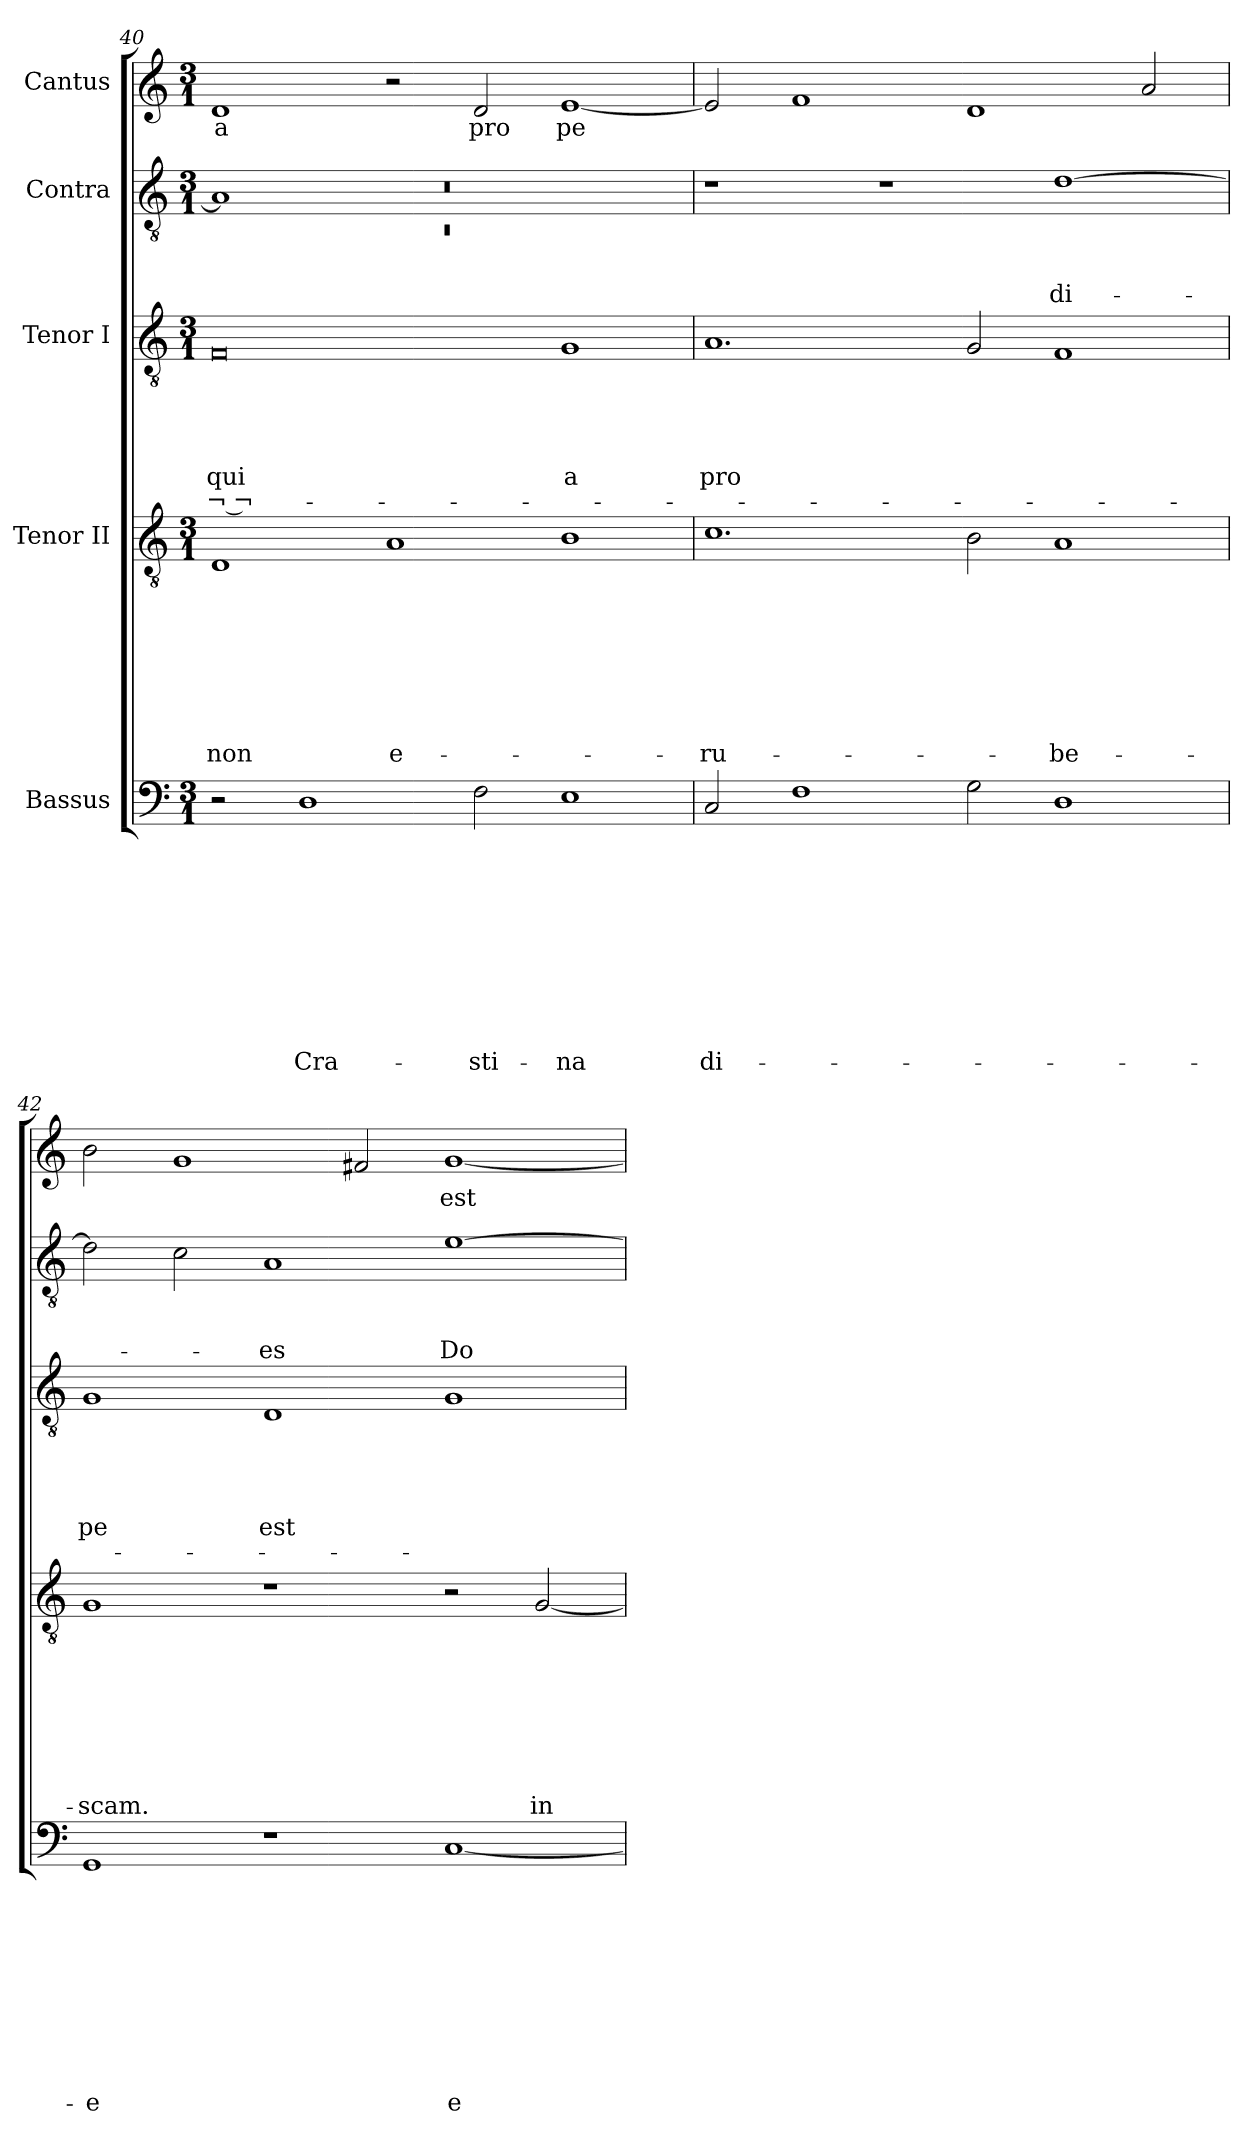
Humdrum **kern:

**kern	**text	**text	**text	**text	**text	**text	**text	**text	**text	**text	**kern	**text	**text	**text	**text	**text	**text	**text	**text	**kern	**text	**text	**text	**text	**text	**text	**kern	**text	**text	**text	**kern	**text
*part5	*part5	*part5	*part5	*part5	*part5	*part5	*part5	*part5	*part5	*part5	*part4	*part4	*part4	*part4	*part4	*part4	*part4	*part4	*part4	*part3	*part3	*part3	*part3	*part3	*part3	*part3	*part2	*part2	*part2	*part2	*part1	*part1
*staff5	*staff5	*staff5	*staff5	*staff5	*staff5	*staff5	*staff5	*staff5	*staff5	*staff5	*staff4	*staff4	*staff4	*staff4	*staff4	*staff4	*staff4	*staff4	*staff4	*staff3	*staff3	*staff3	*staff3	*staff3	*staff3	*staff3	*staff2	*staff2	*staff2	*staff2	*staff1	*staff1
*I"Bassus	*	*	*	*	*	*	*	*	*	*	*I"Tenor II	*	*	*	*	*	*	*	*	*I"Tenor I	*	*	*	*	*	*	*I"Contra	*	*	*	*I"Cantus	*
*clefF4	*	*	*	*	*	*	*	*	*	*	*clefGv2	*	*	*	*	*	*	*	*	*clefGv2	*	*	*	*	*	*	*clefGv2	*	*	*	*clefG2	*
*k[]	*	*	*	*	*	*	*	*	*	*	*k[]	*	*	*	*	*	*	*	*	*k[]	*	*	*	*	*	*	*k[]	*	*	*	*k[]	*
*C:	*	*	*	*	*	*	*	*	*	*	*C:	*	*	*	*	*	*	*	*	*C:	*	*	*	*	*	*	*C:	*	*	*	*C:	*
*M3/1	*	*	*	*	*	*	*	*	*	*	*M3/1	*	*	*	*	*	*	*	*	*M3/1	*	*	*	*	*	*	*M3/1	*	*	*	*M3/1	*
=40	=40	=40	=40	=40	=40	=40	=40	=40	=40	=40	=40	=40	=40	=40	=40	=40	=40	=40	=40	=40	=40	=40	=40	=40	=40	=40	=40	=40	=40	=40	=40	=40
*	*	*	*	*	*	*	*	*	*	*	*	*	*	*	*	*	*	*	*	*	*	*	*	*	*	*	*^	*	*	*	*	*
*	*	*	*	*	*	*	*	*	*	*	*	*	*	*	*	*	*	*	*	*	*	*	*	*	*	*	*	*^	*	*	*	*	*
!	!	!	!	!	!	!	!	!	!	!	!	!	!	!	!	!	!	!	!LO:LY:b	!	!	!	!	!	!LO:LY:b	!LO:LY:b	!	!LO:N:vis=1	!LO:N:vis=1	!	!	!	!	!LO:LY:b
2r	.	.	.	.	.	.	.	.	.	.	1D	.	.	.	.	.	.	.	non	0F	.	.	.	.	qui	-¬ ¬-	1A]	0.rC	0.r	.	.	.	1d	a
!	!	!	!	!	!	!	!	!	!	!LO:LY:b	!	!	!	!	!	!	!	!	!	!	!	!	!	!	!	!	!	!	!	!	!	!	!	!
1D	.	.	.	.	.	.	.	.	.	Cra-	.	.	.	.	.	.	.	.	.	.	.	.	.	.	.	.	.	.	.	.	.	.	.	.
!	!	!	!	!	!	!	!	!	!	!	!	!	!	!	!	!	!	!	!LO:LY:b:rj	!	!	!	!	!	!	!	!	!	!	!	!	!	!	!
.	.	.	.	.	.	.	.	.	.	.	1A	.	.	.	.	.	.	.	e-	.	.	.	.	.	.	.	0ryy	.	.	.	.	.	2r	.
!	!	!	!	!	!	!	!	!	!	!LO:LY:b	!	!	!	!	!	!	!	!	!	!	!	!	!	!	!	!	!	!	!	!	!	!	!	!LO:LY:b
2F\	.	.	.	.	.	.	.	.	.	-sti-	.	.	.	.	.	.	.	.	.	.	.	.	.	.	.	.	.	.	.	.	.	.	2d/	pro
!	!	!	!	!	!	!	!	!	!	!LO:LY:b	!	!	!	!	!	!	!	!	!	!	!	!	!	!	!LO:LY:b	!	!	!	!	!	!	!	!	!LO:LY:b
1E	.	.	.	.	.	.	.	.	.	-na	1B	.	.	.	.	.	.	.	.	1G	.	.	.	.	a	.	.	.	.	.	.	.	[<1e	pe
*	*	*	*	*	*	*	*	*	*	*	*	*	*	*	*	*	*	*	*	*	*	*	*	*	*	*	*v	*v	*v	*	*	*	*	*
=41	=41	=41	=41	=41	=41	=41	=41	=41	=41	=41	=41	=41	=41	=41	=41	=41	=41	=41	=41	=41	=41	=41	=41	=41	=41	=41	=41	=41	=41	=41	=41	=41
!	!	!	!	!	!	!	!	!	!	!LO:LY:b	!	!	!	!	!	!	!	!	!LO:LY:b	!	!	!	!	!	!LO:LY:b	!	!	!	!	!	!	!
2C/	.	.	.	.	.	.	.	.	.	di-	1.c	.	.	.	.	.	.	.	-ru-	1.A	.	.	.	.	pro	.	1r	.	.	.	2e/]	.
1F	.	.	.	.	.	.	.	.	.	.	.	.	.	.	.	.	.	.	.	.	.	.	.	.	.	.	.	.	.	.	1f	.
.	.	.	.	.	.	.	.	.	.	.	.	.	.	.	.	.	.	.	.	.	.	.	.	.	.	.	1r	.	.	.	.	.
2G\	.	.	.	.	.	.	.	.	.	.	2B\	.	.	.	.	.	.	.	.	2G/	.	.	.	.	.	.	.	.	.	.	1d	.
!	!	!	!	!	!	!	!	!	!	!	!	!	!	!	!	!	!	!	!LO:LY:b	!	!	!	!	!	!	!	!	!	!	!LO:LY:b	!	!
1D	.	.	.	.	.	.	.	.	.	.	1A	.	.	.	.	.	.	.	-be-	1F	.	.	.	.	.	.	[<1d	.	.	di-	.	.
.	.	.	.	.	.	.	.	.	.	.	.	.	.	.	.	.	.	.	.	.	.	.	.	.	.	.	.	.	.	.	2a</	.
!!LO:LB:g=z
=42	=42	=42	=42	=42	=42	=42	=42	=42	=42	=42	=42	=42	=42	=42	=42	=42	=42	=42	=42	=42	=42	=42	=42	=42	=42	=42	=42	=42	=42	=42	=42	=42
!	!	!	!	!	!	!	!	!	!	!LO:LY:b	!	!	!	!	!	!	!	!	!LO:LY:b	!	!	!	!	!	!LO:LY:b	!	!	!	!	!	!	!
1GG	.	.	.	.	.	.	.	.	.	-e	1G	.	.	.	.	.	.	.	-scam.	1G	.	.	.	.	pe	.	2d\]	.	.	.	2b\	.
.	.	.	.	.	.	.	.	.	.	.	.	.	.	.	.	.	.	.	.	.	.	.	.	.	.	.	2c\	.	.	.	1g	.
!	!	!	!	!	!	!	!	!	!	!	!	!	!	!	!	!	!	!	!	!	!	!	!	!	!LO:LY:b	!	!	!	!	!LO:LY:b	!	!
1r	.	.	.	.	.	.	.	.	.	.	1r	.	.	.	.	.	.	.	.	1D	.	.	.	.	est	.	1A	.	.	-es	.	.
.	.	.	.	.	.	.	.	.	.	.	.	.	.	.	.	.	.	.	.	.	.	.	.	.	.	.	.	.	.	.	2f#/	.
!	!	!	!	!	!	!	!	!	!	!LO:LY:b:rj	!	!	!	!	!	!	!	!	!	!	!	!	!	!	!	!	!	!	!	!LO:LY:b	!	!LO:LY:b
[<1C	.	.	.	.	.	.	.	.	.	e-	2r	.	.	.	.	.	.	.	.	1G	.	.	.	.	.	.	[>1e	.	.	Do	[<1g	est
!	!	!	!	!	!	!	!	!	!	!	!	!	!	!	!	!	!	!	!LO:LY:b	!	!	!	!	!	!	!	!	!	!	!	!	!
.	.	.	.	.	.	.	.	.	.	.	[<2G/	.	.	.	.	.	.	.	in	.	.	.	.	.	.	.	.	.	.	.	.	.
=	=	=	=	=	=	=	=	=	=	=	=	=	=	=	=	=	=	=	=	=	=	=	=	=	=	=	=	=	=	=	=	=
*-	*-	*-	*-	*-	*-	*-	*-	*-	*-	*-	*-	*-	*-	*-	*-	*-	*-	*-	*-	*-	*-	*-	*-	*-	*-	*-	*-	*-	*-	*-	*-	*-
